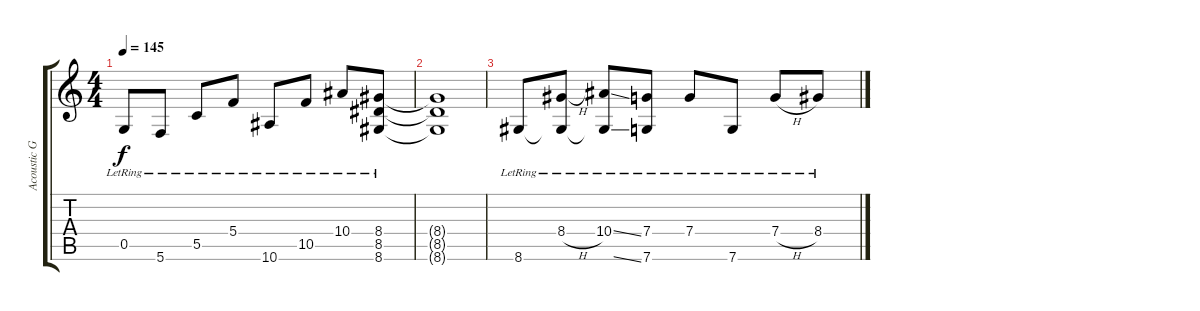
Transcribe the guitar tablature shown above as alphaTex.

\track ("Acoustic Guitar" "Acoustic G") {instrument acousticguitarsteel}
\staff {score tabs}
\tuning (D4 A3 F3 C3 G2 C2) {hide}
\ts (4 4)
\tempo 145
\clef g2
\ks c
0.5{lr}.8{dy f} 5.6{lr}.8 5.5{lr}.8 5.4{lr}.8 10.6{lr}.8 10.5{lr}.8 10.4{lr}.8 (8.4{lr} 8.5{lr} 8.6{lr}).8 |
(8.4{t} 8.5{t} 8.6{t}).1 |
8.6{lr}.8 (8.4{h lr} 8.6{t}).8 (10.4{ss lr} 8.6{ss t}).8 (7.4{lr} 7.6{lr}).8 7.4{lr}.8 7.6{lr}.8 7.4{h lr}.8 8.4{lr}.8
